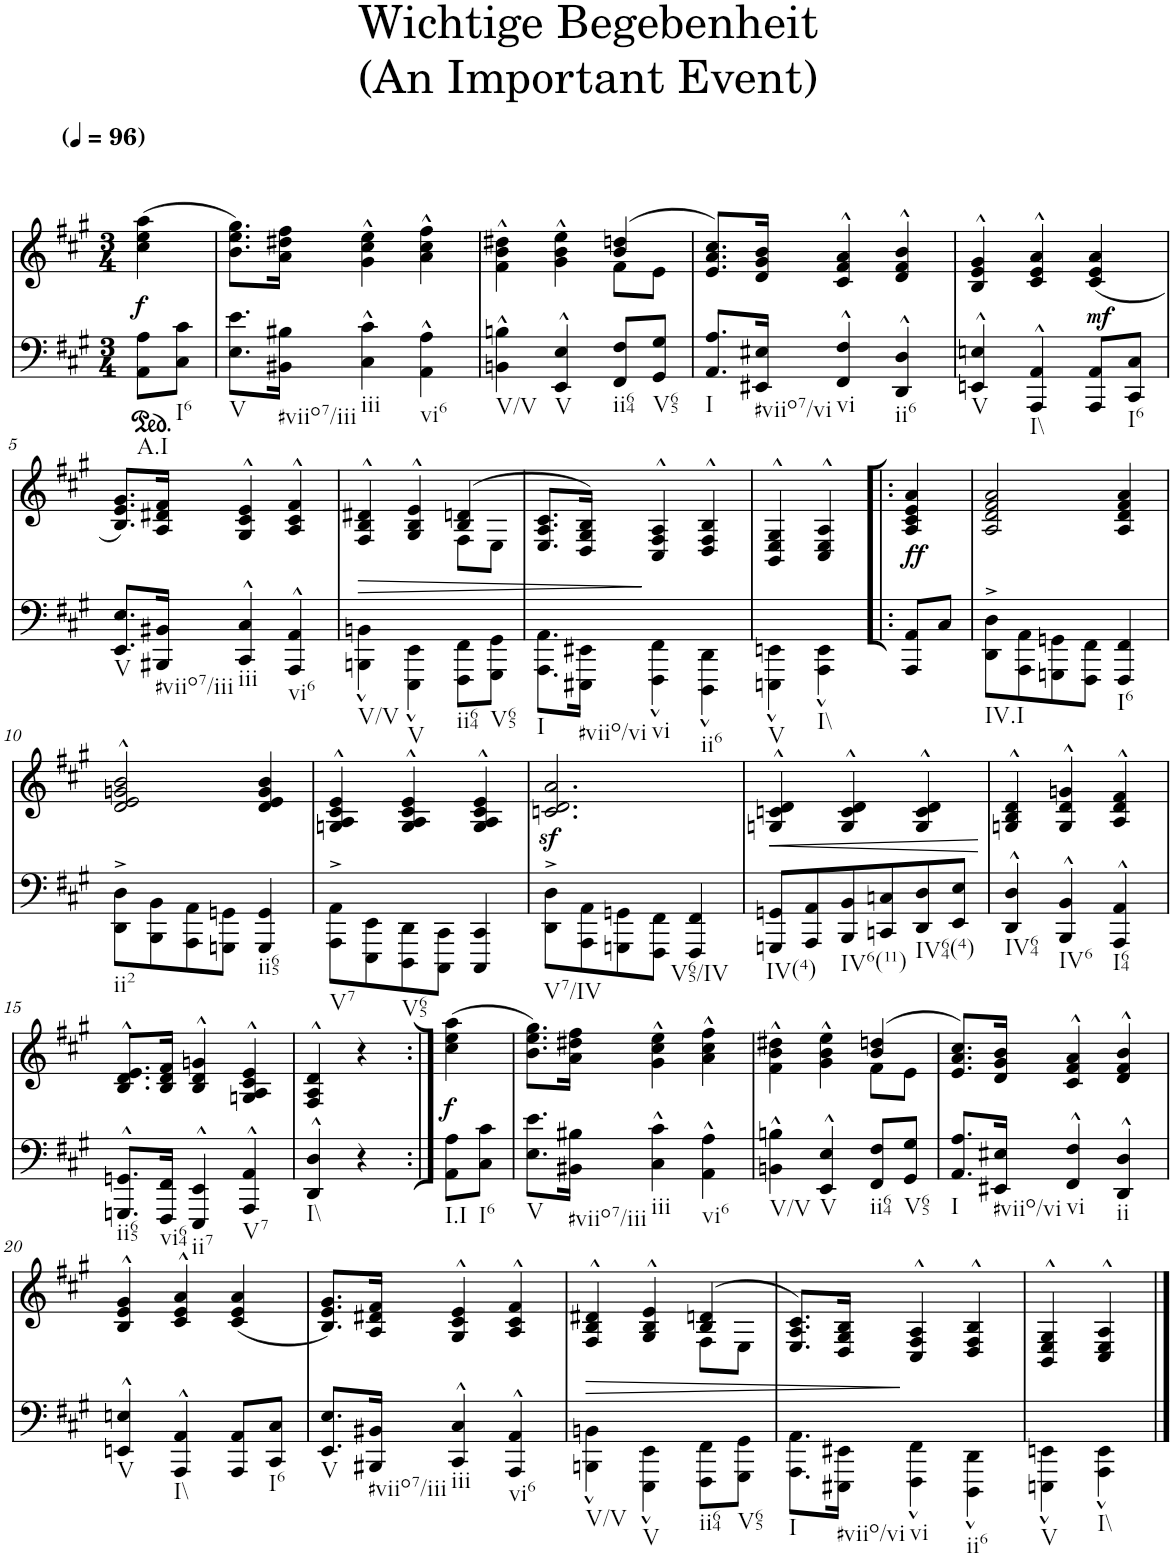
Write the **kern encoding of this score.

**kern	**kern	**dynam
*part1	*part1	*part1
*staff2	*staff1	*staff1/2
*I"Piano	*	*
*I'Pno.	*	*
*clefF4	*clefG2	*
*k[f#c#g#]	*k[f#c#g#]	*
*M3/4	*M3/4	*
*MM96	*MM96	*
=	=	=
!LO:TX:b:t=A.I	!	!
!	!	!LO:DY:b
8AA\ 8A\L	(4cc#\ 4ee\ 4aa\	f
!LO:TX:b:t=I6	!	!
8C#\ 8c#\J	.	.
=1	=1	=1
!LO:TX:b:t=V	!	!
8.E\ 8.e\L	8.b\ 8.ee\ 8.gg#\L)	.
!LO:TX:b:t=#viio7/iii	!	!
16BB#X\ 16B#X\Jk	16a\ 16dd#X\ 16ff#\Jk	.
!LO:TX:b:t=iii	!	!
4C#\^^ 4c#\^^	4g#\^^ 4cc#\^^ 4ee\^^	.
!LO:TX:b:t=vi6	!	!
4AA\^^ 4A\^^	4a\^^ 4cc#\^^ 4ff#\^^	.
=2	=2	=2
*	*^	*
!LO:TX:b:t=V/V	!	!	!
4BBn\^^ 4Bn\^^	4f#\^^ 4b\^^ 4dd#X\^^	2ryy	.
!LO:TX:b:t=V	!	!	!
4EE/^^ 4E/^^	4g#\^^ 4b\^^ 4ee\^^	.	.
!LO:TX:b:t=ii64	!	!	!
8FF#/ 8F#/L	(4b/ 4ddn/	8f#\L	.
!LO:TX:b:t=V65	!	!	!
8GG#/ 8G#/J	.	8e\J	.
=3	=3	=3	=3
!LO:TX:b:t=I	!	!	!
*	*v	*v	*
8.AA/ 8.A/L	8.e/ 8.a/ 8.cc#/L)	.
!LO:TX:b:t=#viio7/vi	!	!
16EE#X/ 16E#X/Jk	16d/ 16g#/ 16b/Jk	.
!LO:TX:b:t=vi	!	!
4FF#/^^ 4F#/^^	4c#/^^ 4f#/^^ 4a/^^	.
!LO:TX:b:t=ii6	!	!
4DD/^^ 4D/^^	4d/^^ 4f#/^^ 4b/^^	.
=4	=4	=4
!LO:TX:b:t=V	!	!
4EEn/^^ 4En/^^	4B/^^ 4e/^^ 4g#/^^	.
!LO:TX:b:t=I\\	!	!
4AAA/^^ 4AA/^^	4c#/^^ 4e/^^ 4a/^^	.
!	!	!LO:DY:b
8AAA/ 8AA/L	(4c#/ 4e/ 4a/	mf
!LO:TX:b:t=I6	!	!
8CC#/ 8C#/J	.	.
!!LO:LB:g=z
=5	=5	=5
!LO:TX:b:t=V	!	!
8.EE/ 8.E/L	8.B/ 8.e/ 8.g#/L)	.
!LO:TX:b:t=#viio7/iii	!	!
16BBB#X/ 16BB#X/Jk	16A/ 16d#X/ 16f#/Jk	.
!LO:TX:b:t=iii	!	!
4CC#/^^ 4C#/^^	4G#/^^ 4c#/^^ 4e/^^	.
!LO:TX:b:t=vi6	!	!
4AAA/^^ 4AA/^^	4A/^^ 4c#/^^ 4f#/^^	.
=6	=6	=6
!LO:TX:b:t=V/V	!	!
!	!	!LO:HP:b
*	*^	*
4BBBn\^^ 4BBn\^^	4F#/^^ 4B/^^ 4d#X/^^	2ryy	>
!LO:TX:b:t=V	!	!	!
4EEE\^^ 4EE\^^	4G#/^^ 4B/^^ 4e/^^	.	.
!LO:TX:b:t=ii64	!	!	!
8FFF#\ 8FF#\L	(4B/ 4dn/	8F#\L	.
!LO:TX:b:t=V65	!	!	!
8GGG#\ 8GG#\J	.	8E\J	.
=7	=7	=7	=7
!LO:TX:b:t=I	!	!	!
*	*v	*v	*
8.AAA\ 8.AA\L	8.E/ 8.A/ 8.c#/L	.
!LO:TX:b:t=#viio/vi	!	!
16EEE#X\ 16EE#X\Jk	16D/ 16G#/ 16B/Jk)	.
!LO:TX:b:t=vi	!	!
4FFF#\^^ 4FF#\^^	4C#/^^ 4F#/^^ 4A/^^	]
!LO:TX:b:t=ii6	!	!
4DDD\^^ 4DD\^^	4D/^^ 4F#/^^ 4B/^^	.
=8	=8	=8
!LO:TX:b:t=V	!	!
4EEEn\^^ 4EEn\^^	4BB/^^ 4E/^^ 4G#/^^	.
!LO:TX:b:t=I\\	!	!
4AAA\^^ 4EE\^^	4C#/^^ 4E/^^ 4A/^^	.
=8X1!|:	=8X1!|:	=8X1!|:
!	!	!LO:DY:b
8AAA/ 8AA/L	4A/ 4c#/ 4e/ 4a/	ff
8C#/J	.	.
=9	=9	=9
!LO:TX:b:t=IV.I	!	!
8DD\^ 8D\^L	2A/ 2d/ 2f#/ 2a/	.
8AAA\ 8AA\	.	.
8GGGn\ 8GGn\	.	.
8FFF#\ 8FF#\J	.	.
!LO:TX:b:t=I6	!	!
4FFF#/ 4FF#/	4A/ 4d/ 4f#/ 4a/	.
!!LO:LB:g=z
=10	=10	=10
!LO:TX:b:t=ii2	!	!
8DD\^ 8D\^L	2d/^^ 2e/^^ 2gn/^^ 2b/^^	.
8BBB\ 8BB\	.	.
8AAA\ 8AA\	.	.
8GGGn\ 8GGn\J	.	.
!LO:TX:b:t=ii65	!	!
4GGG/ 4GG/	4d/ 4e/ 4g/ 4b/	.
=11	=11	=11
!LO:TX:b:t=V7	!	!
8AAA\^ 8AA\^L	4Gn/^^ 4A/^^ 4c#/^^ 4e/^^	.
8EEE\ 8EE\	.	.
!LO:TX:b:t=V65	!	!
8DDD\ 8DD\	4G/^^ 4A/^^ 4c#/^^ 4e/^^	.
8CCC#\ 8CC#\J	.	.
4CCC#/ 4CC#/	4G/^^ 4A/^^ 4c#/^^ 4e/^^	.
=12	=12	=12
!LO:TX:b:t=V7/IV	!	!
8DD\^ 8D\^L	2.cn/z< 2.d/z< 2.a/z<	.
8AAA\ 8AA\	.	.
8GGGn\ 8GGn\	.	.
8FFF#\ 8FF#\J	.	.
!LO:TX:b:t=V65/IV	!	!
4FFF#/ 4FF#/	.	.
=13	=13	=13
!LO:TX:b:t=IV(4)	!	!
!	!	!LO:HP:b
8GGGn/ 8GGn/L	4Gn/^^ 4cn/^^ 4d/^^	<
8AAA/ 8AA/	.	.
!LO:TX:b:t=IV6(11)	!	!
8BBB/ 8BB/	4G/^^ 4c/^^ 4d/^^	.
8CCn/ 8Cn/	.	.
!LO:TX:b:t=IV64(4)	!	!
8DD/ 8D/	4G/^^ 4c/^^ 4d/^^	.
8EE/ 8E/J	.	.
.	.	[
=14	=14	=14
!LO:TX:b:t=IV64	!	!
4DD/^^ 4D/^^	4Gn/^^ 4B/^^ 4d/^^	.
!LO:TX:b:t=IV6	!	!
4BBB/^^ 4BB/^^	4G/^^ 4d/^^ 4gn/^^	.
!LO:TX:b:t=I64	!	!
4AAA/^^ 4AA/^^	4A/^^ 4d/^^ 4f#/^^	.
!!LO:LB:g=z
=15	=15	=15
!LO:TX:b:t=ii65	!	!
8.GGGn/^^ 8.GGn/^^L	8.B/^^ 8.d/^^ 8.e/^^L	.
!LO:TX:b:t=vi64	!	!
16FFF#/ 16FF#/Jk	16B/ 16d/ 16f#/Jk	.
!LO:TX:b:t=ii7	!	!
4EEE/^^ 4EE/^^	4B/^^ 4d/^^ 4gn/^^	.
!LO:TX:b:t=V7	!	!
4AAA/^^ 4AA/^^	4Gn/^^ 4A/^^ 4c#/^^ 4e/^^	.
=16	=16	=16
!LO:TX:b:t=I\\	!	!
4DD/^^ 4D/^^	4F#/^^ 4A/^^ 4d/^^	.
4r	4r	.
=16X2:|!	=16X2:|!	=16X2:|!
!LO:TX:b:t=I.I	!	!
!	!	!LO:DY:b
8AA\ 8A\L	(4cc#\ 4ee\ 4aa\	f
!LO:TX:b:t=I6	!	!
8C#\ 8c#\J	.	.
=17	=17	=17
!LO:TX:b:t=V	!	!
8.E\ 8.e\L	8.b\ 8.ee\ 8.gg#\L)	.
!LO:TX:b:t=#viio7/iii	!	!
16BB#X\ 16B#X\Jk	16a\ 16dd#X\ 16ff#\Jk	.
!LO:TX:b:t=iii	!	!
4C#\^^ 4c#\^^	4g#\^^ 4cc#\^^ 4ee\^^	.
!LO:TX:b:t=vi6	!	!
4AA\^^ 4A\^^	4a\^^ 4cc#\^^ 4ff#\^^	.
=18	=18	=18
*	*^	*
!LO:TX:b:t=V/V	!	!	!
4BBn\^^ 4Bn\^^	4f#\^^ 4b\^^ 4dd#X\^^	2ryy	.
!LO:TX:b:t=V	!	!	!
4EE/^^ 4E/^^	4g#\^^ 4b\^^ 4ee\^^	.	.
!LO:TX:b:t=ii64	!	!	!
8FF#/ 8F#/L	(4b/ 4ddn/	8f#\L	.
!LO:TX:b:t=V65	!	!	!
8GG#/ 8G#/J	.	8e\J	.
=19	=19	=19	=19
!LO:TX:b:t=I	!	!	!
*	*v	*v	*
8.AA/ 8.A/L	8.e/ 8.a/ 8.cc#/L)	.
!LO:TX:b:t=#viio/vi	!	!
16EE#X/ 16E#X/Jk	16d/ 16g#/ 16b/Jk	.
!LO:TX:b:t=vi	!	!
4FF#/^^ 4F#/^^	4c#/^^ 4f#/^^ 4a/^^	.
!LO:TX:b:t=ii	!	!
4DD/^^ 4D/^^	4d/^^ 4f#/^^ 4b/^^	.
!!LO:LB:g=z
=20	=20	=20
!LO:TX:b:t=V	!	!
4EEn/^^ 4En/^^	4B/^^ 4e/^^ 4g#/^^	.
!LO:TX:b:t=I\\	!	!
4AAA/^^ 4AA/^^	4c#/^^ 4e/^^ 4a/^^	.
8AAA/ 8AA/L	(4c#/ 4e/ 4a/	.
!LO:TX:b:t=I6	!	!
8CC#/ 8C#/J	.	.
=21	=21	=21
!LO:TX:b:t=V	!	!
8.EE/ 8.E/L	8.B/ 8.e/ 8.g#/L)	.
!LO:TX:b:t=#viio7/iii	!	!
16BBB#X/ 16BB#X/Jk	16A/ 16d#X/ 16f#/Jk	.
!LO:TX:b:t=iii	!	!
4CC#/^^ 4C#/^^	4G#/^^ 4c#/^^ 4e/^^	.
!LO:TX:b:t=vi6	!	!
4AAA/^^ 4AA/^^	4A/^^ 4c#/^^ 4f#/^^	.
=22	=22	=22
!LO:TX:b:t=V/V	!	!
!	!	!LO:HP:b
*	*^	*
4BBBn\^^ 4BBn\^^	4F#/^^ 4B/^^ 4d#X/^^	2ryy	>
!LO:TX:b:t=V	!	!	!
4EEE\^^ 4EE\^^	4G#/^^ 4B/^^ 4e/^^	.	.
!LO:TX:b:t=ii64	!	!	!
8FFF#\ 8FF#\L	(4B/ 4dn/	8F#\L	.
!LO:TX:b:t=V65	!	!	!
8GGG#\ 8GG#\J	.	8E\J	.
=23	=23	=23	=23
!LO:TX:b:t=I	!	!	!
*	*v	*v	*
8.AAA\ 8.AA\L	8.E/ 8.A/ 8.c#/L)	.
!LO:TX:b:t=#viio/vi	!	!
16EEE#X\ 16EE#X\Jk	16D/ 16G#/ 16B/Jk	.
!LO:TX:b:t=vi	!	!
4FFF#\^^ 4FF#\^^	4C#/^^ 4F#/^^ 4A/^^	]
!LO:TX:b:t=ii6	!	!
4DDD\^^ 4DD\^^	4D/^^ 4F#/^^ 4B/^^	.
=24	=24	=24
!LO:TX:b:t=V	!	!
4EEEn\^^ 4EEn\^^	4BB/^^ 4E/^^ 4G#/^^	.
!LO:TX:b:t=I\\	!	!
4AAA\^^ 4EE\^^	4C#/^^ 4E/^^ 4A/^^	.
==	==	==
*-	*-	*-
